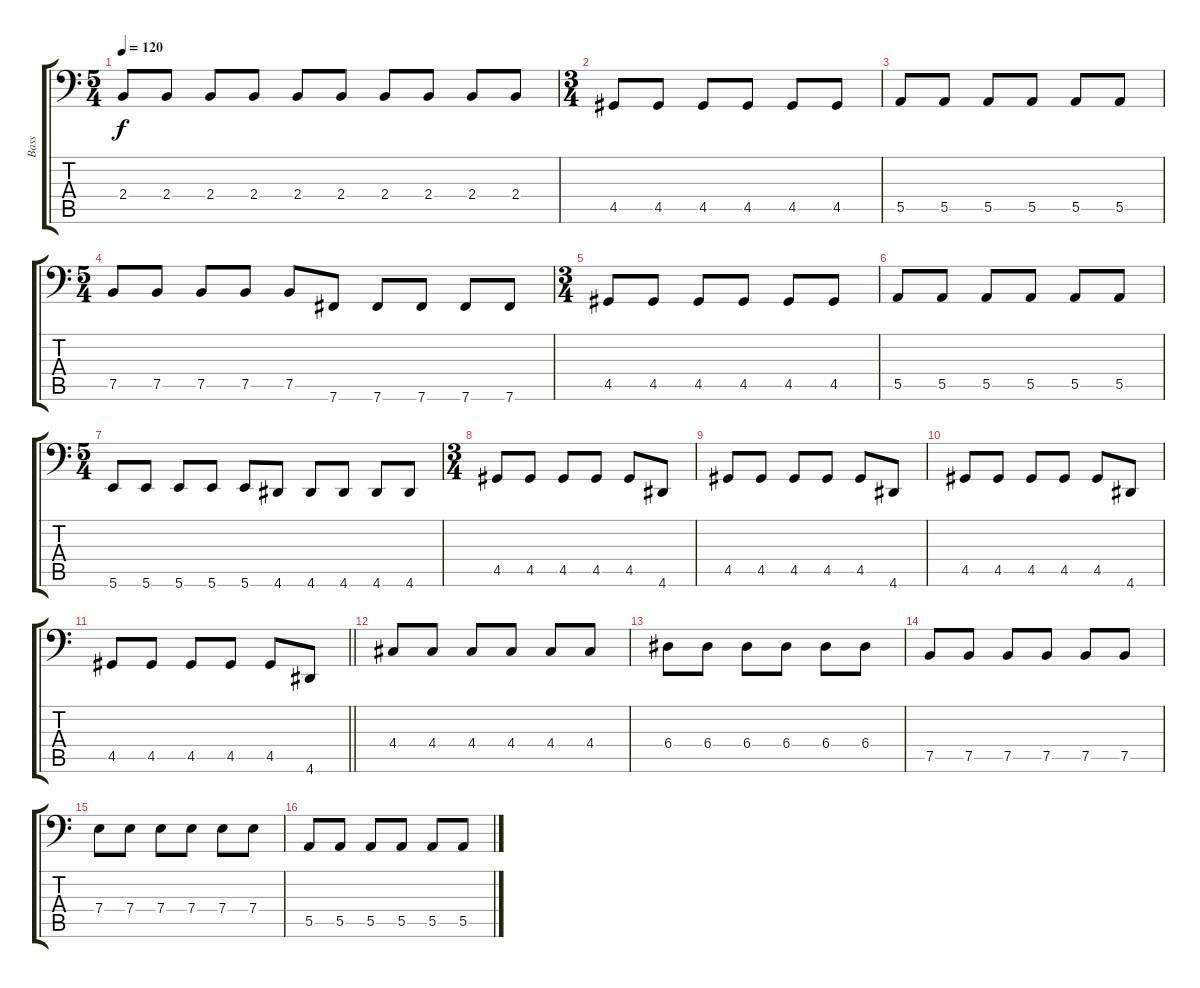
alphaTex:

\track ("Bass" "Bass") {instrument electricbassfinger}
\staff {score tabs}
\tuning (C3 G2 D2 A1 E1 B0) {hide}
\ts (5 4)
\tempo 120
\clef f4
\ks c
2.4.8{dy f} 2.4.8 2.4.8 2.4.8 2.4.8 2.4.8 2.4.8 2.4.8 2.4.8 2.4.8 |
\ts (3 4)
4.5.8 4.5.8 4.5.8 4.5.8 4.5.8 4.5.8 |
5.5.8 5.5.8 5.5.8 5.5.8 5.5.8 5.5.8 |
\ts (5 4)
7.5.8 7.5.8 7.5.8 7.5.8 7.5.8 7.6.8 7.6.8 7.6.8 7.6.8 7.6.8 |
\ts (3 4)
4.5.8 4.5.8 4.5.8 4.5.8 4.5.8 4.5.8 |
5.5.8 5.5.8 5.5.8 5.5.8 5.5.8 5.5.8 |
\ts (5 4)
5.6.8 5.6.8 5.6.8 5.6.8 5.6.8 4.6.8 4.6.8 4.6.8 4.6.8 4.6.8 |
\ts (3 4)
4.5.8 4.5.8 4.5.8 4.5.8 4.5.8 4.6.8 |
4.5.8 4.5.8 4.5.8 4.5.8 4.5.8 4.6.8 |
4.5.8 4.5.8 4.5.8 4.5.8 4.5.8 4.6.8 |
\barLineRight lightlight
4.5.8 4.5.8 4.5.8 4.5.8 4.5.8 4.6.8 |
4.4.8 4.4.8 4.4.8 4.4.8 4.4.8 4.4.8 |
6.4.8 6.4.8 6.4.8 6.4.8 6.4.8 6.4.8 |
7.5.8 7.5.8 7.5.8 7.5.8 7.5.8 7.5.8 |
7.4.8 7.4.8 7.4.8 7.4.8 7.4.8 7.4.8 |
5.5.8 5.5.8 5.5.8 5.5.8 5.5.8 5.5.8
